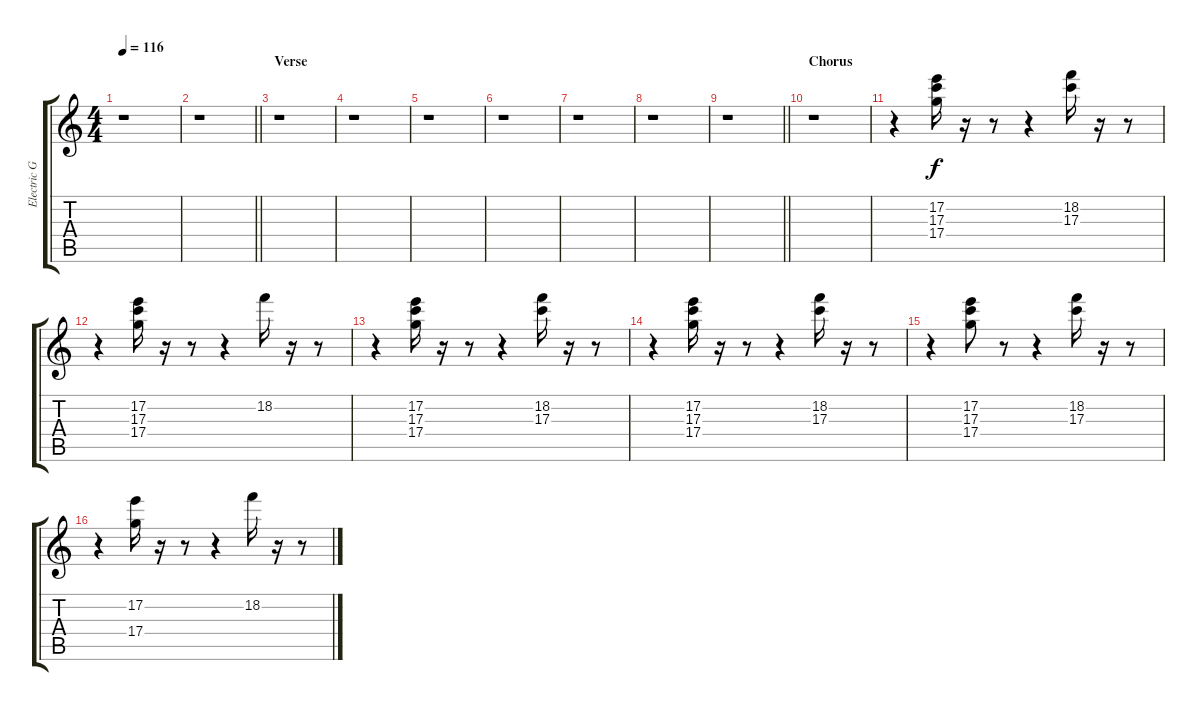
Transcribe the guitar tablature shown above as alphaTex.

\track ("Electric Guitar (clean)" "Electric G") {instrument electricguitarclean}
\staff {score tabs}
\tuning (E4 B3 G3 D3 A2 E2) {hide}
\ts (4 4)
\tempo 116
\clef g2
\ks c
r.1{dy f instrument electricguitarclean} |
\barLineRight lightlight
r.1 |
\section ("" "Verse")
r.1 |
r.1 |
r.1 |
r.1 |
r.1 |
r.1 |
\barLineRight lightlight
r.1 |
\section ("" "Chorus")
r.1 |
r.4 (17.2 17.3 17.4).16 r.16 r.8 r.4 (18.2 17.3).16 r.16 r.8 |
r.4 (17.2 17.3 17.4).16 r.16 r.8 r.4 18.2.16 r.16 r.8 |
r.4 (17.2 17.3 17.4).16 r.16 r.8 r.4 (18.2 17.3).16 r.16 r.8 |
r.4 (17.2 17.3 17.4).16 r.16 r.8 r.4 (18.2 17.3).16 r.16 r.8 |
r.4 (17.2 17.3 17.4).8 r.8 r.4 (18.2 17.3).16 r.16 r.8 |
r.4 (17.2 17.4).16 r.16 r.8 r.4 18.2.16 r.16 r.8
